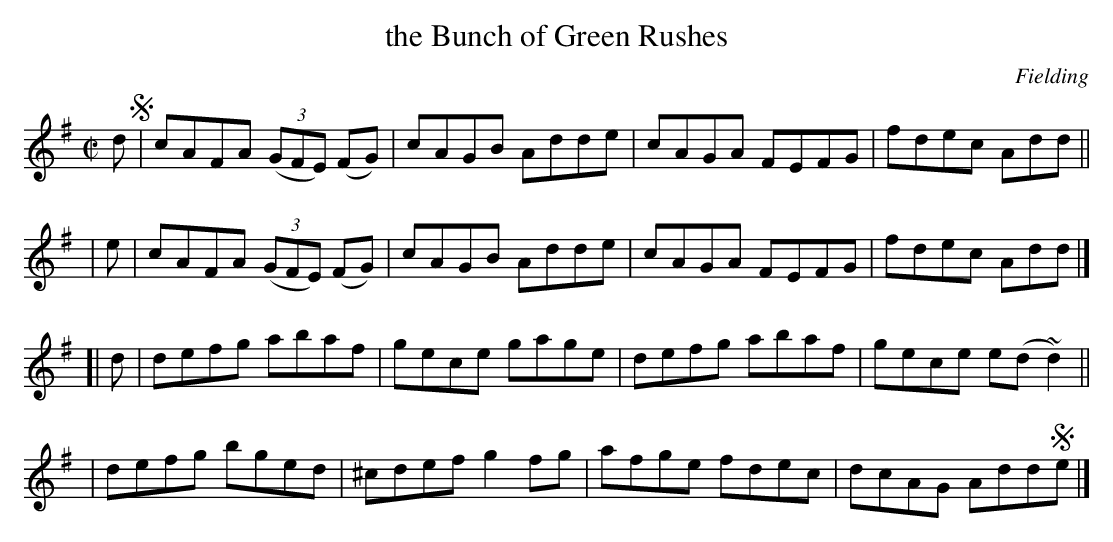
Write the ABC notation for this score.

X:1
T: the Bunch of Green Rushes
O: Fielding
M: C|
L: 1/8
K: Dmix
d !segno!\
|     cAFA (3(GFE) (FG) | cAGB Adde | cAGA FEFG | fdec Add ||
| e | cAFA (3(GFE) (FG) | cAGB Adde | cAGA FEFG | fdec Add |]
[| d \
| defg abaf |  gece gage | defg abaf | gece e(d~d2) ||
| defg bged | ^cdef g2fg | afge fdec | dcAG Add!segno!e |]
